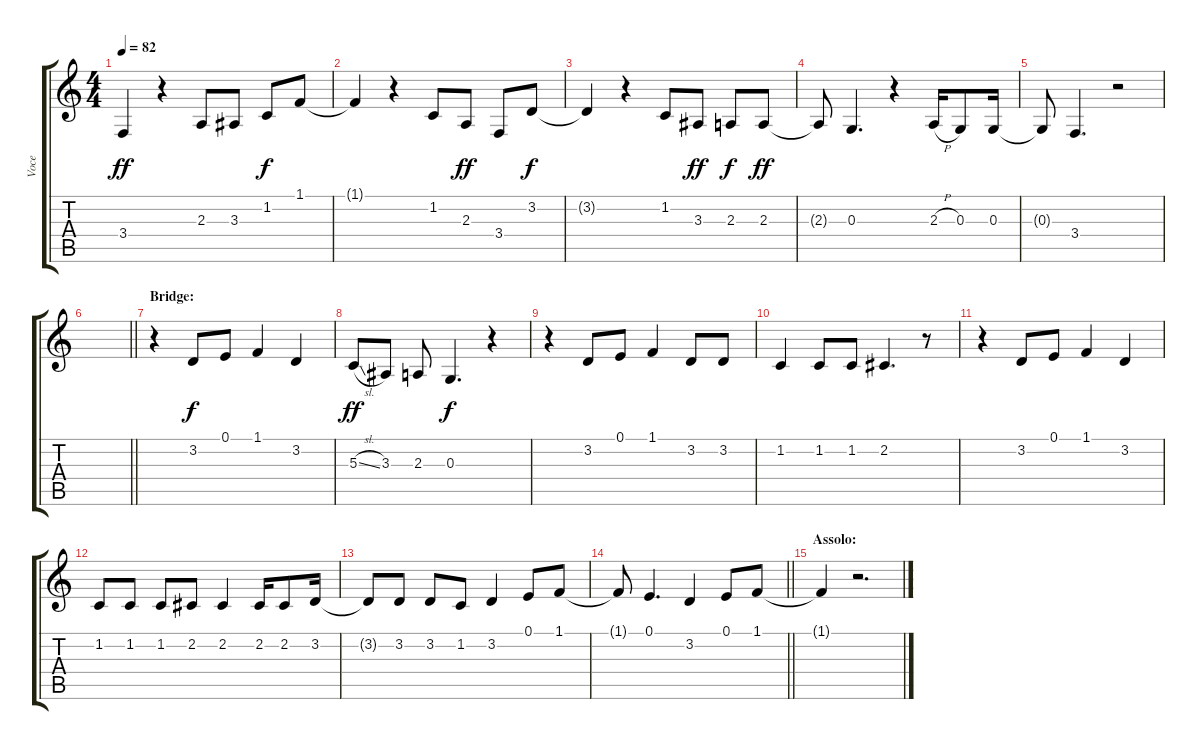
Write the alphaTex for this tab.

\track ("Voce" "Voce") {instrument clarinet}
\staff {score tabs}
\tuning (E4 B3 G3 D3 A2 E2) {hide}
\ts (4 4)
\tempo 82
\clef g2
\ks c
3.4.4{dy ff} r.4 2.3.8 3.3.8 1.2.8{dy f} 1.1.8 |
1.1{t}.4 r.4 1.2.8 2.3.8{dy ff} 3.4.8 3.2.8{dy f} |
3.2{t}.4 r.4 1.2.8 3.3.8{dy ff} 2.3.8{dy f} 2.3.8{dy ff} |
2.3{t}.8 0.3.4{d} r.4 2.3{h}.16 0.3.8 0.3.16 |
0.3{t}.8 3.4.4{d} r.2 |
\barLineRight lightlight
|
\section ("" "Bridge:")
r.4 3.2.8{dy f} 0.1.8 1.1.4 3.2.4 |
5.3{sl}.8{dy ff} 3.3.8 2.3.8 0.3.4{d dy f} r.4 |
r.4 3.2.8 0.1.8 1.1.4 3.2.8 3.2.8 |
1.2.4 1.2.8 1.2.8 2.2.4{d} r.8 |
r.4 3.2.8 0.1.8 1.1.4 3.2.4 |
1.2.8 1.2.8 1.2.8 2.2.8 2.2.4 2.2.16 2.2.8 3.2.16 |
3.2{t}.8 3.2.8 3.2.8 1.2.8 3.2.4 0.1.8 1.1.8 |
\barLineRight lightlight
1.1{t}.8 0.1.4{d} 3.2.4 0.1.8 1.1.8 |
\section ("" "Assolo:")
1.1{t}.4 r.2{d}
